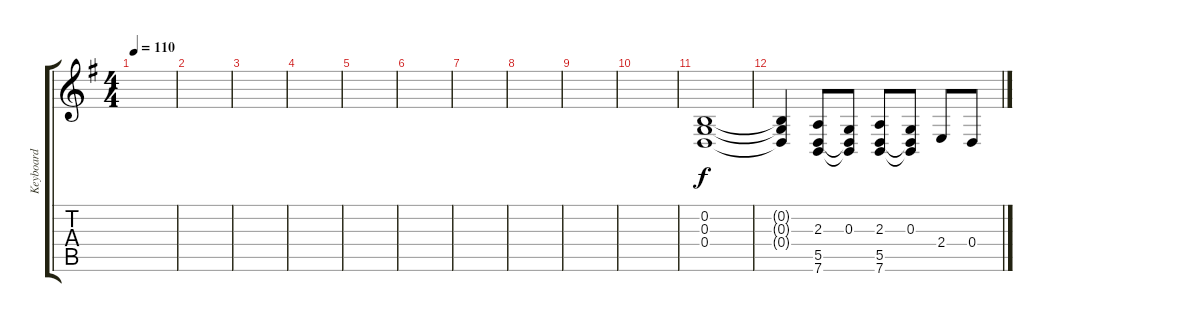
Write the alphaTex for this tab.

\track ("Keyboard" "Keyboard") {instrument reedorgan}
\staff {score tabs}
\tuning (E4 B3 G3 D3 A2 E2) {hide}
\ts (4 4)
\tempo 110
\clef g2
\ks g
|
|
|
|
|
|
|
|
|
|
(0.2 0.3 0.4).1 |
(0.2{t} 0.3{t} 0.4{t}).4 (2.3 5.5 7.6).8 (0.3 5.5{t} 7.6{t}).8 (2.3 5.5 7.6).8 (0.3 5.5{t} 7.6{t}).8 2.4.8 0.4.8
